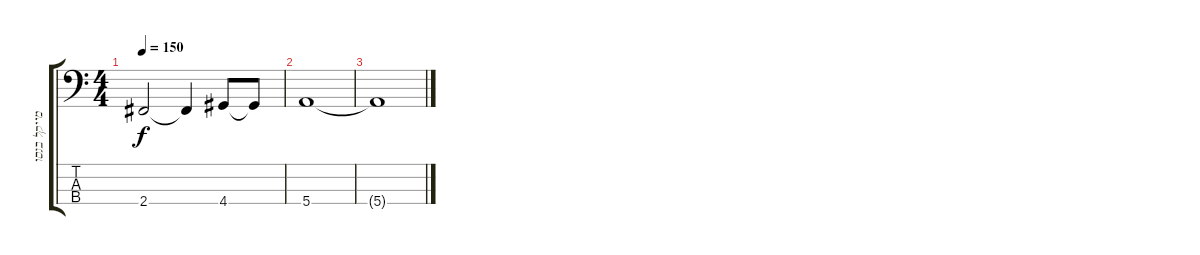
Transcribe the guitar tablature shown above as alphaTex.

\track ("מייקל בנסון" "מייקל בנסו") {instrument electricbasspick}
\staff {score tabs}
\tuning (G2 D2 A1 E1) {hide}
\ts (4 4)
\tempo 150
\clef f4
\ks c
2.4.2{dy f} 2.4{t}.4 4.4.8 4.4{t}.8 |
5.4.1 |
5.4{t}.1
